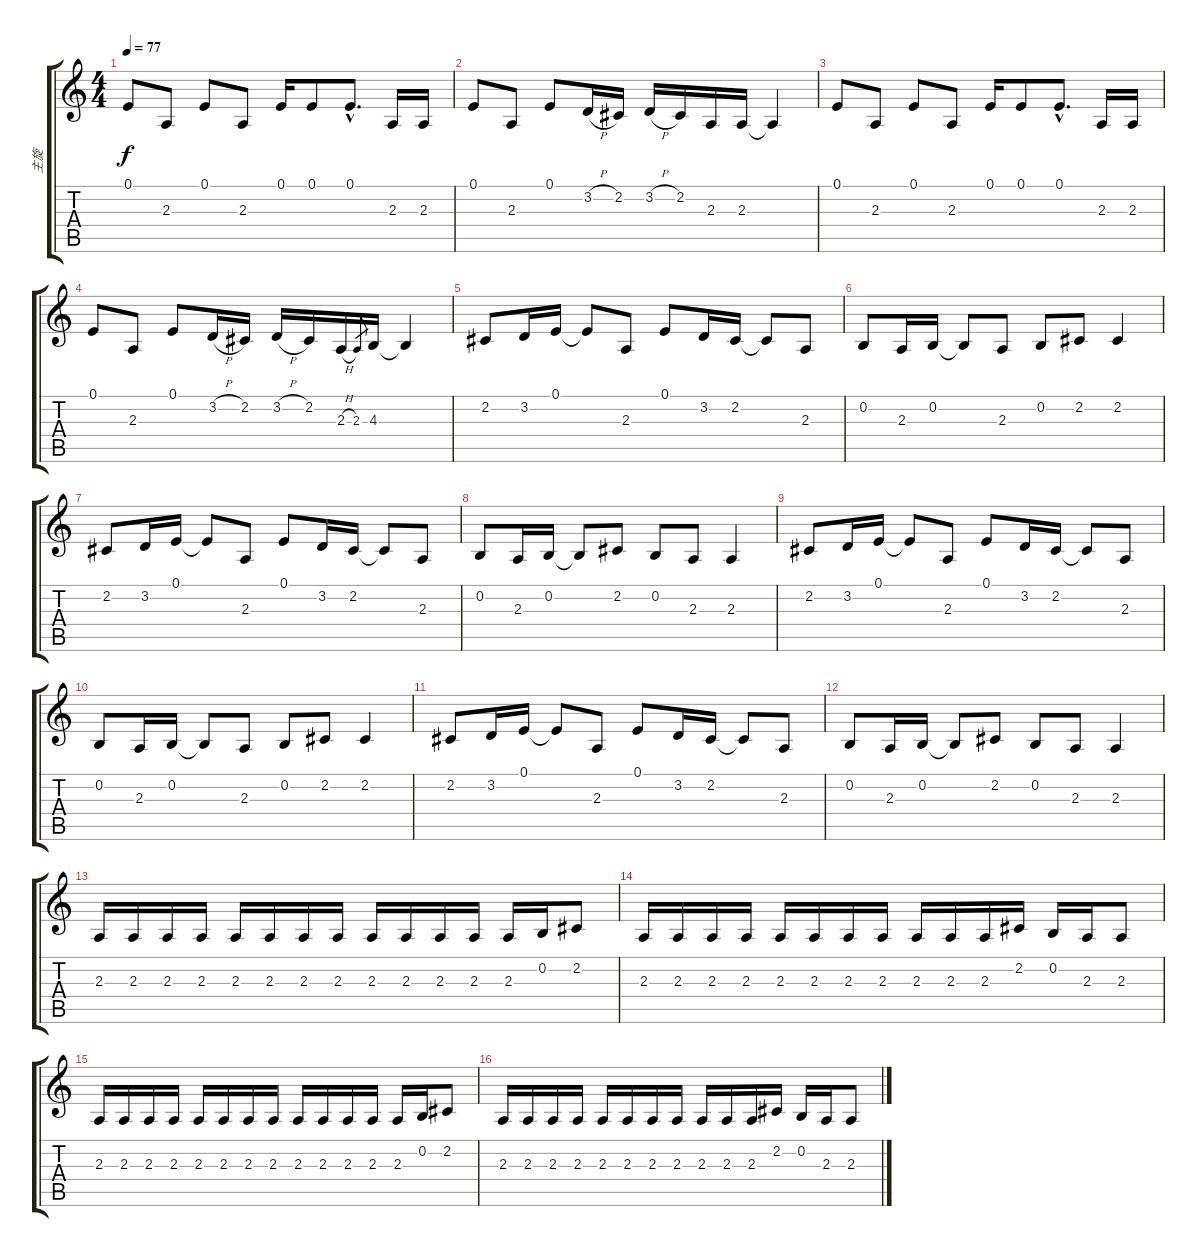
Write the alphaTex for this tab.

\track ("主旋" "主旋") {instrument brightacousticpiano}
\staff {score tabs}
\tuning (E4 B3 G3 D3 A2 E2) {hide}
\ts (4 4)
\tempo 77
\clef g2
\ks c
0.1.8{dy f} 2.3.8 0.1.8 2.3.8 0.1.16 0.1.8 0.1{hac}.8{d} 2.3.16 2.3.16 |
0.1.8 2.3.8 0.1.8 3.2{h}.16 2.2.16 3.2{h}.16 2.2.16 2.3.16 2.3.16 2.3{t}.4 |
0.1.8 2.3.8 0.1.8 2.3.8 0.1.16 0.1.8 0.1{hac}.8{d} 2.3.16 2.3.16 |
0.1.8 2.3.8 0.1.8 3.2{h}.16 2.2.16 3.2{h}.16 2.2.16 2.3{h}.16 2.3.8{gr} 4.3.16 4.3{t}.4 |
2.2.8 3.2.16 0.1.16 0.1{t}.8 2.3.8 0.1.8 3.2.16 2.2.16 2.2{t}.8 2.3.8 |
0.2.8 2.3.16 0.2.16 0.2{t}.8 2.3.8 0.2.8 2.2.8 2.2.4 |
2.2.8 3.2.16 0.1.16 0.1{t}.8 2.3.8 0.1.8 3.2.16 2.2.16 2.2{t}.8 2.3.8 |
0.2.8 2.3.16 0.2.16 0.2{t}.8 2.2.8 0.2.8 2.3.8 2.3.4 |
2.2.8 3.2.16 0.1.16 0.1{t}.8 2.3.8 0.1.8 3.2.16 2.2.16 2.2{t}.8 2.3.8 |
0.2.8 2.3.16 0.2.16 0.2{t}.8 2.3.8 0.2.8 2.2.8 2.2.4 |
2.2.8 3.2.16 0.1.16 0.1{t}.8 2.3.8 0.1.8 3.2.16 2.2.16 2.2{t}.8 2.3.8 |
0.2.8 2.3.16 0.2.16 0.2{t}.8 2.2.8 0.2.8 2.3.8 2.3.4 |
2.3.16 2.3.16 2.3.16 2.3.16 2.3.16 2.3.16 2.3.16 2.3.16 2.3.16 2.3.16 2.3.16 2.3.16 2.3.16 0.2.16 2.2.8 |
2.3.16 2.3.16 2.3.16 2.3.16 2.3.16 2.3.16 2.3.16 2.3.16 2.3.16 2.3.16 2.3.16 2.2.16 0.2.16 2.3.16 2.3.8 |
2.3.16 2.3.16 2.3.16 2.3.16 2.3.16 2.3.16 2.3.16 2.3.16 2.3.16 2.3.16 2.3.16 2.3.16 2.3.16 0.2.16 2.2.8 |
2.3.16 2.3.16 2.3.16 2.3.16 2.3.16 2.3.16 2.3.16 2.3.16 2.3.16 2.3.16 2.3.16 2.2.16 0.2.16 2.3.16 2.3.8
